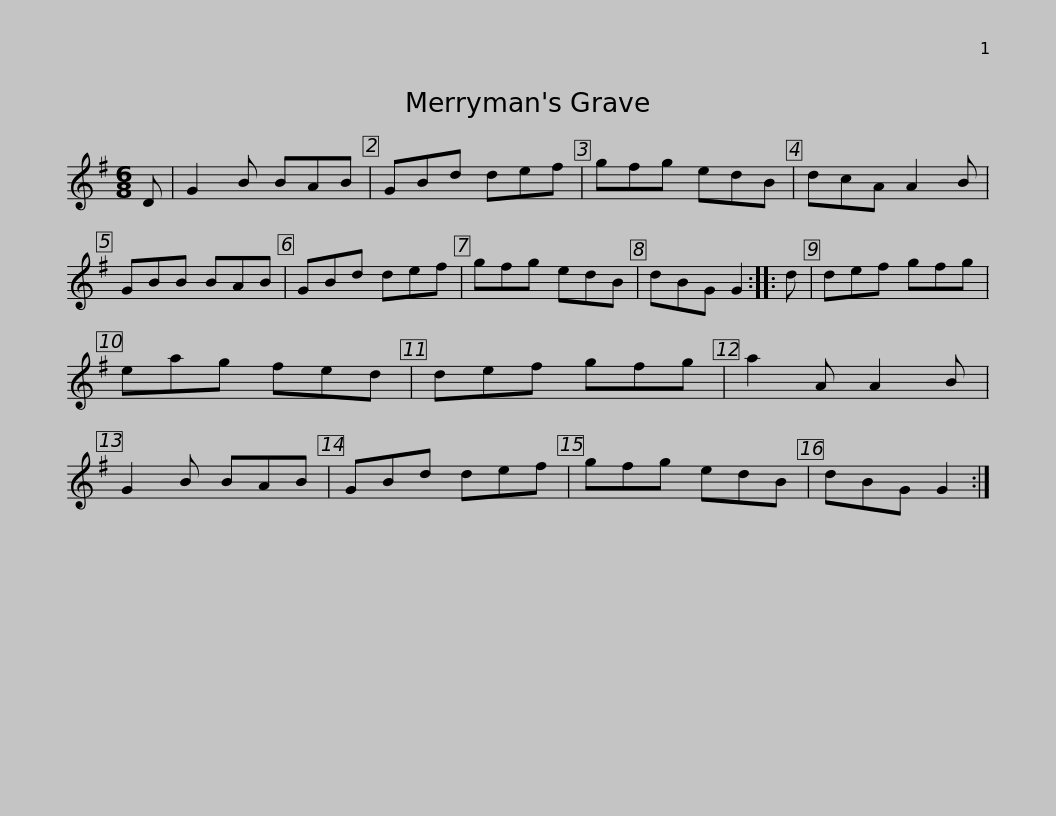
X:1
L:1/8
M:6/8
I:linebreak $
K:G
V:1 treble
V:1
 D | G2 B BAB | GBd def | gfg edB | dcA A2 B | %5
 GBB BAB | GBd def | gfg edB |$ dBG G2 :: d | %10
 def gfg | eag fed | def gfg | a2 A A2 B | G2 B BAB | %15
 GBd def |$ gfg edB | dBG G2 :| %18
